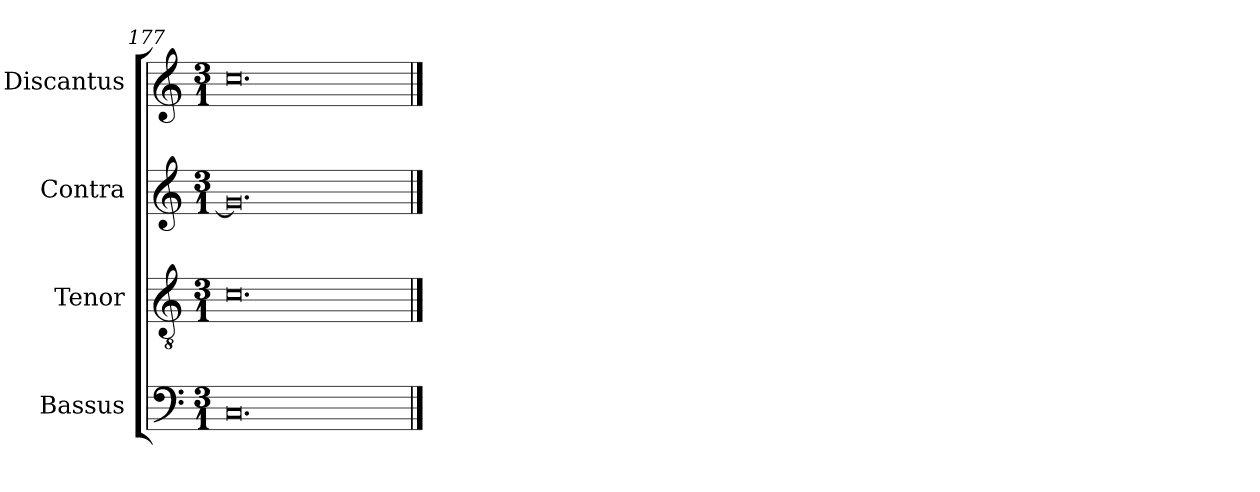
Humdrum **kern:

**kern	**kern	**kern	**kern
*part4	*part3	*part2	*part1
*staff4	*staff3	*staff2	*staff1
*I"Bassus	*I"Tenor	*I"Contra	*I"Discantus
*I'B	*I'T	*I'C	*I'D
*clefF4	*clefGv2	*clefG2	*clefG2
*k[]	*k[]	*k[]	*k[]
*M3/1	*M3/1	*M3/1	*M3/1
=177	=177	=177	=177
0.C	0.c	0.g]	0.cc
==	==	==	==
*-	*-	*-	*-
